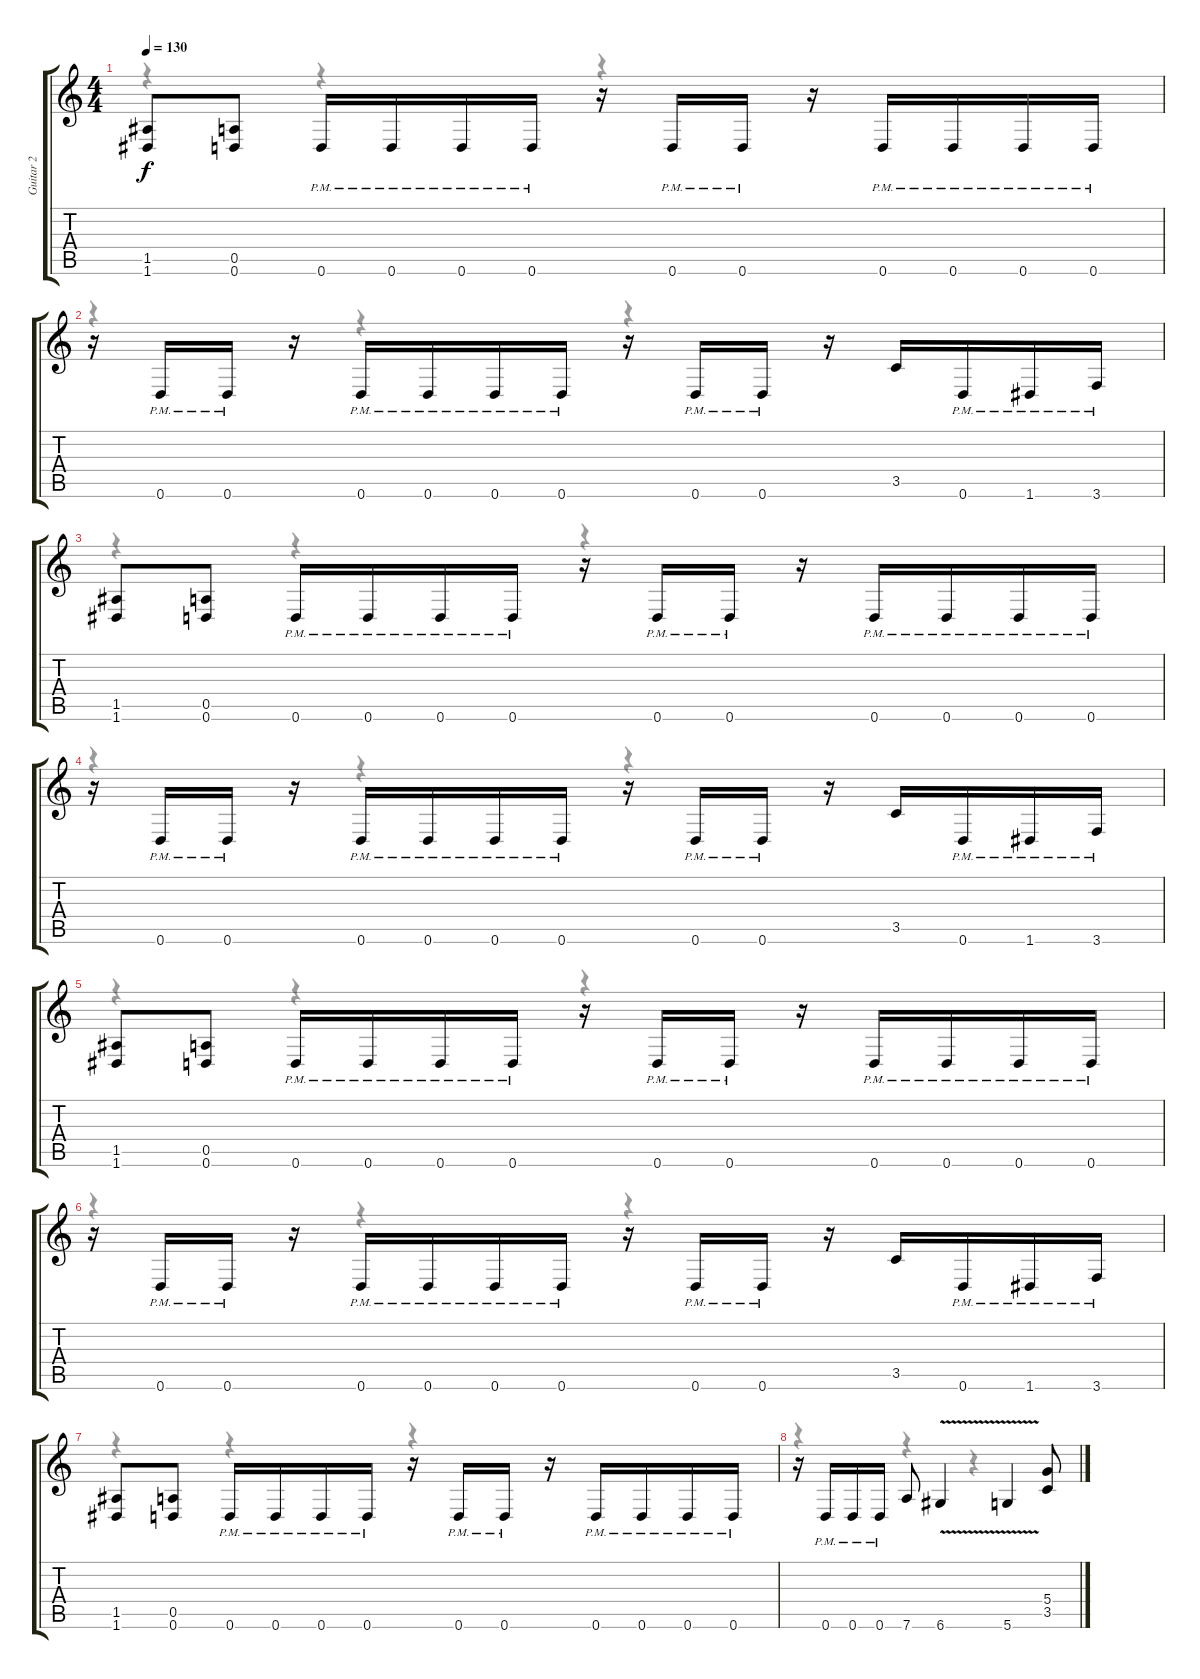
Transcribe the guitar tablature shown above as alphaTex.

\track ("Guitar 2" "Guitar 2") {instrument distortionguitar}
\staff {score tabs}
\tuning (E4 B3 G3 D3 A2 D2) {hide}
\voice
\ts (4 4)
\tempo 130
\clef g2
\ks c
(1.5 1.6).8{dy f} (0.5 0.6).8 0.6{pm}.16 0.6{pm}.16 0.6{pm}.16 0.6{pm}.16 r.16 0.6{pm}.16 0.6{pm}.16 r.16 0.6{pm}.16 0.6{pm}.16 0.6{pm}.16 0.6{pm}.16 |
r.16 0.6{pm}.16 0.6{pm}.16 r.16 0.6{pm}.16 0.6{pm}.16 0.6{pm}.16 0.6{pm}.16 r.16 0.6{pm}.16 0.6{pm}.16 r.16 3.5.16 0.6{pm}.16 1.6{pm}.16 3.6{pm}.16 |
(1.5 1.6).8 (0.5 0.6).8 0.6{pm}.16 0.6{pm}.16 0.6{pm}.16 0.6{pm}.16 r.16 0.6{pm}.16 0.6{pm}.16 r.16 0.6{pm}.16 0.6{pm}.16 0.6{pm}.16 0.6{pm}.16 |
r.16 0.6{pm}.16 0.6{pm}.16 r.16 0.6{pm}.16 0.6{pm}.16 0.6{pm}.16 0.6{pm}.16 r.16 0.6{pm}.16 0.6{pm}.16 r.16 3.5.16 0.6{pm}.16 1.6{pm}.16 3.6{pm}.16 |
(1.5 1.6).8 (0.5 0.6).8 0.6{pm}.16 0.6{pm}.16 0.6{pm}.16 0.6{pm}.16 r.16 0.6{pm}.16 0.6{pm}.16 r.16 0.6{pm}.16 0.6{pm}.16 0.6{pm}.16 0.6{pm}.16 |
r.16 0.6{pm}.16 0.6{pm}.16 r.16 0.6{pm}.16 0.6{pm}.16 0.6{pm}.16 0.6{pm}.16 r.16 0.6{pm}.16 0.6{pm}.16 r.16 3.5.16 0.6{pm}.16 1.6{pm}.16 3.6{pm}.16 |
(1.5 1.6).8 (0.5 0.6).8 0.6{pm}.16 0.6{pm}.16 0.6{pm}.16 0.6{pm}.16 r.16 0.6{pm}.16 0.6{pm}.16 r.16 0.6{pm}.16 0.6{pm}.16 0.6{pm}.16 0.6{pm}.16 |
r.16 0.6{pm}.16 0.6{pm}.16 0.6{pm}.16 7.6.8 6.6{v}.4 5.6{v}.4 (5.4 3.5).8
\voice
\clef g2
\ottava regular
\simile none
\ks c
r.4{dy f} r.4 r.4 |
r.4 r.4 r.4 |
r.4 r.4 r.4 |
r.4 r.4 r.4 |
r.4 r.4 r.4 |
r.4 r.4 r.4 |
r.4 r.4 r.4 |
r.4 r.4 r.4
